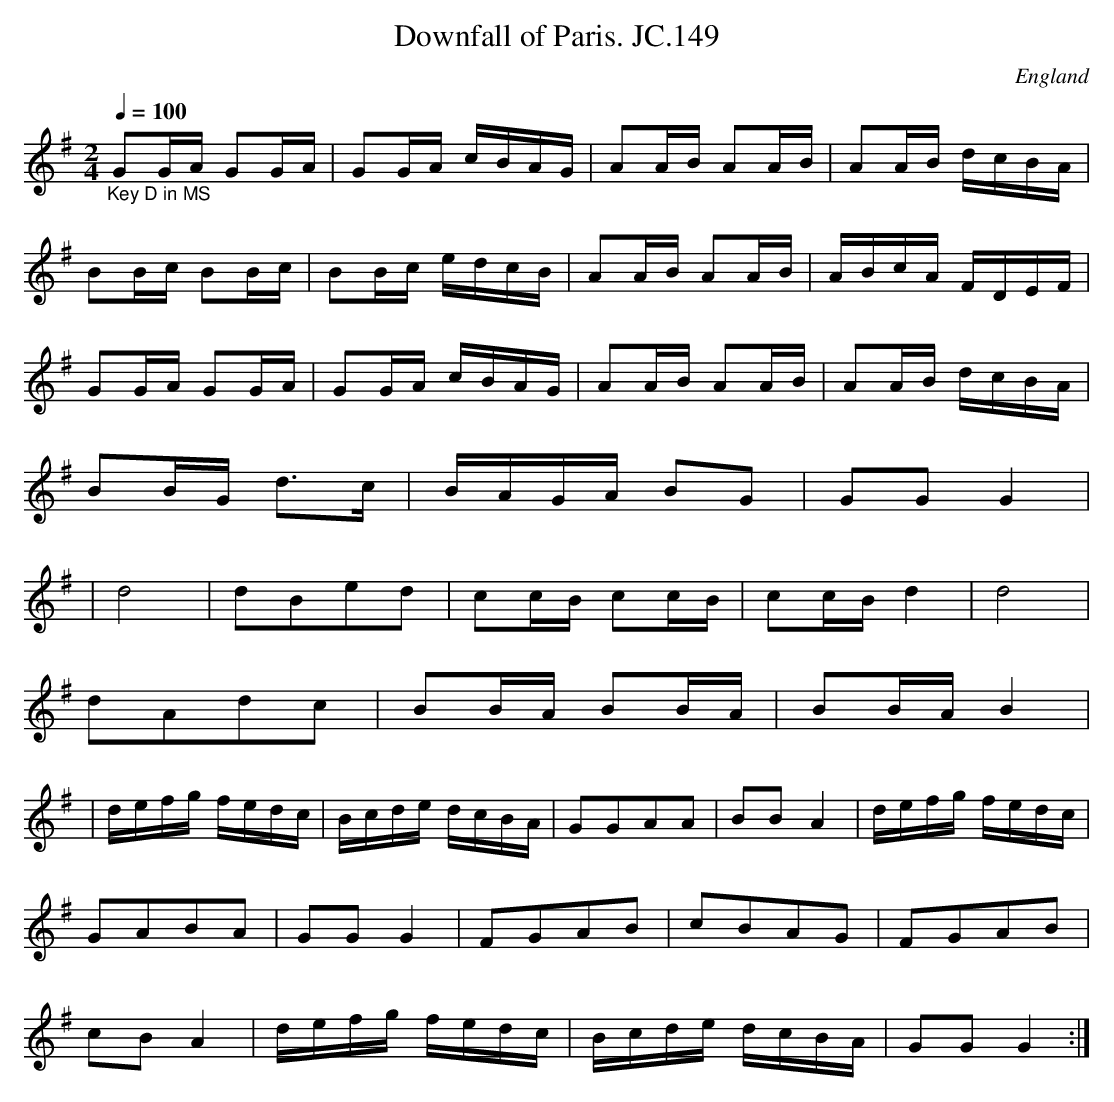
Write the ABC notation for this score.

X:1
T:Downfall of Paris. JC.149
L:1/16
M:2/4
O:England
Q:1/4=100
K:G
"_Key D in MS"G2GA G2GA|\
G2GA cBAG|A2AB A2AB|A2AB dcBA|!
B2Bc B2Bc|B2Bc edcB|A2AB A2AB|ABcA FDEF|!
G2GA G2GA|G2GA cBAG|A2AB A2AB|A2AB dcBA|!
B2BG d3c|BAGA B2G2|G2G2 G4|!
|d8|d2B2e2d2|c2cB c2cB|c2cB d4|d8|!
d2A2d2c2|B2BA B2BA|B2BA B4|!
|defg fedc|Bcde dcBA|G2G2A2A2|B2B2A4|defg fedc|!
G2A2B2A2|G2G2G4|F2G2A2B2|c2B2A2G2|F2G2A2B2|!
c2B2A4|defg fedc|Bcde dcBA|G2G2G4:|
